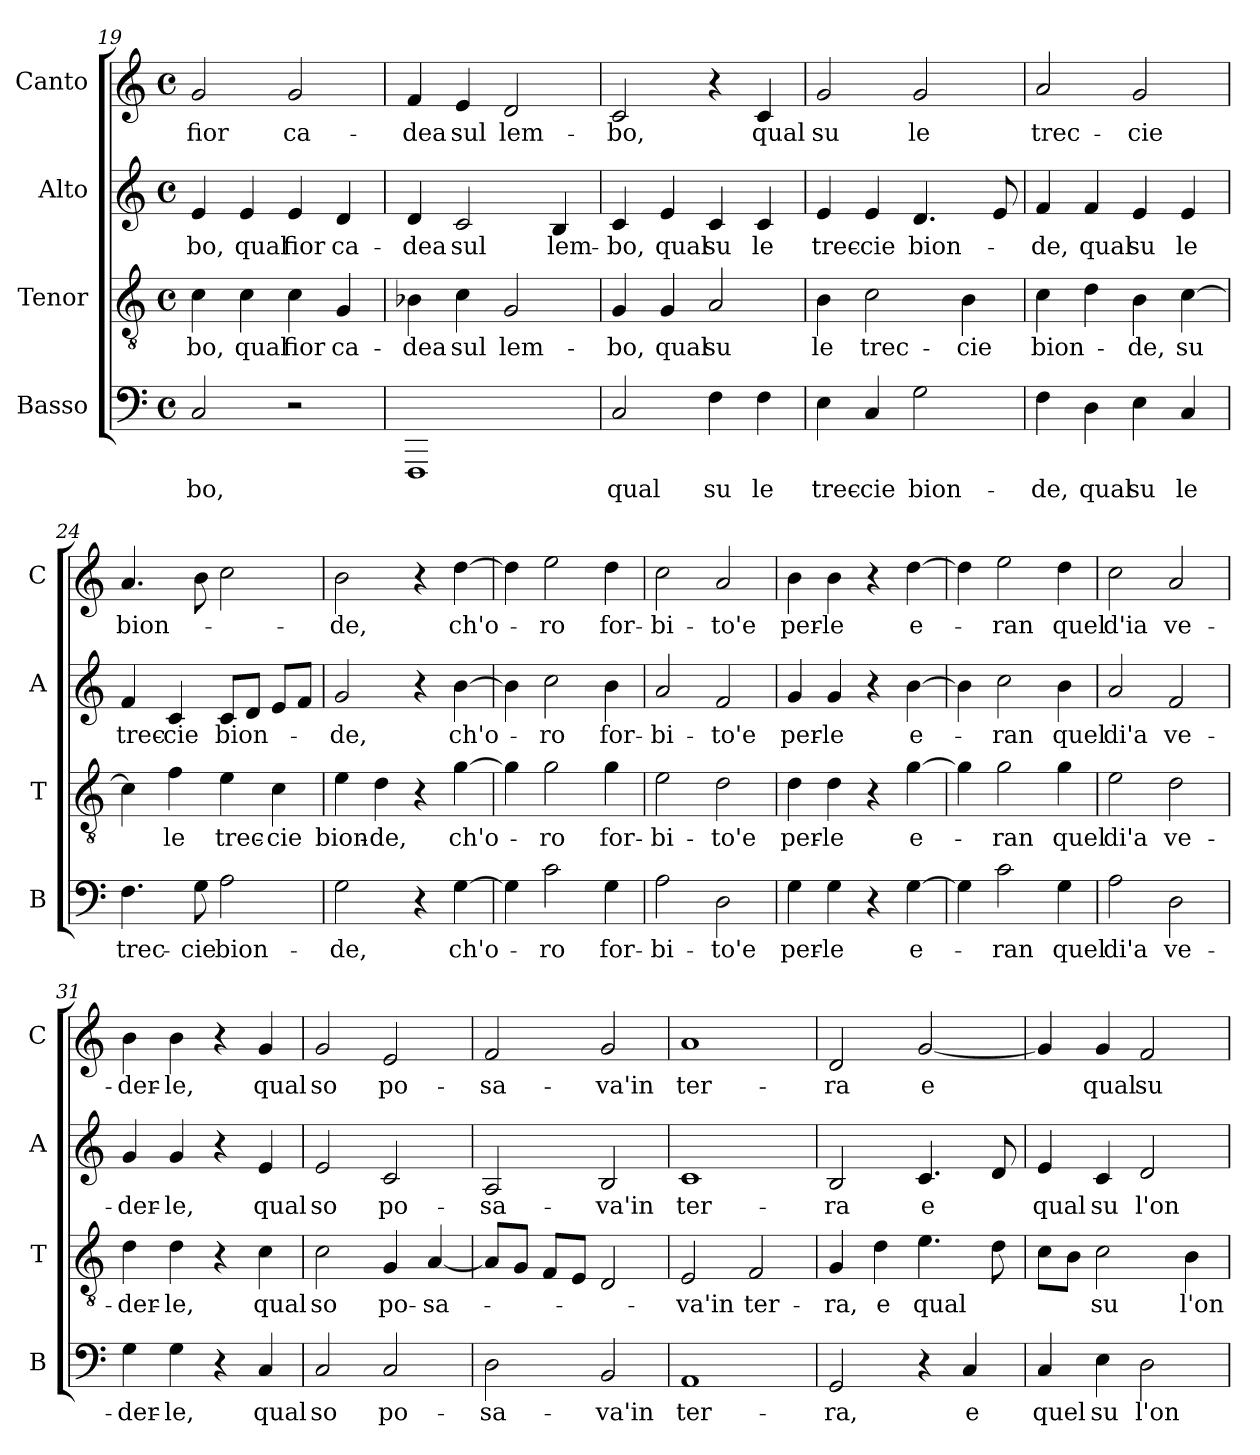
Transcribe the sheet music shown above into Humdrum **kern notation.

**kern	**text	**kern	**text	**kern	**text	**kern	**text
*part4	*part4	*part3	*part3	*part2	*part2	*part1	*part1
*staff4	*staff4	*staff3	*staff3	*staff2	*staff2	*staff1	*staff1
*I"Basso	*	*I"Tenor	*	*I"Alto	*	*I"Canto	*
*I'B	*	*I'T	*	*I'A	*	*I'C	*
*clefF4	*	*clefGv2	*	*clefG2	*	*clefG2	*
*k[]	*	*k[]	*	*k[]	*	*k[]	*
*C:	*	*C:	*	*C:	*	*C:	*
*M4/4	*	*M4/4	*	*M4/4	*	*M4/4	*
*met(c)	*	*met(c)	*	*met(c)	*	*met(c)	*
=19	=19	=19	=19	=19	=19	=19	=19
!	!LO:LY:b	!	!LO:LY:b	!	!LO:LY:b	!	!LO:LY:b
2C/	-bo,	4c\	-bo,	4e/	-bo,	2g/	fior
!	!	!	!LO:LY:b	!	!LO:LY:b	!	!
.	.	4c\	qual	4e/	qual	.	.
!	!	!	!LO:LY:b	!	!LO:LY:b	!	!LO:LY:b
2r	.	4c\	fior	4e/	fior	2g/	ca-
!	!	!	!LO:LY:b	!	!LO:LY:b	!	!
.	.	4G/	ca-	4d/	ca-	.	.
=20	=20	=20	=20	=20	=20	=20	=20
!	!	!	!LO:LY:b	!	!LO:LY:b	!	!LO:LY:b
1FFF	.	4B-X\	-dea	4d/	-dea	4f/	-dea
!	!	!	!LO:LY:b	!	!LO:LY:b	!	!LO:LY:b
.	.	4c\	sul	2c/	sul	4e/	sul
!	!	!	!LO:LY:b	!	!	!	!LO:LY:b
.	.	2G/	lem-	.	.	2d/	lem-
!	!	!	!	!	!LO:LY:b	!	!
.	.	.	.	4B/	lem-	.	.
=21	=21	=21	=21	=21	=21	=21	=21
!	!LO:LY:b	!	!LO:LY:b	!	!LO:LY:b	!	!LO:LY:b
2C/	qual	4G/	-bo,	4c/	-bo,	2c/	-bo,
!	!	!	!LO:LY:b	!	!LO:LY:b	!	!
.	.	4G/	qual	4e/	qual	.	.
!	!LO:LY:b	!	!LO:LY:b	!	!LO:LY:b	!	!
4F\	su	2A/	su	4c/	su	4r	.
!	!LO:LY:b	!	!	!	!LO:LY:b	!	!LO:LY:b
4F\	le	.	.	4c/	le	4c/	qual
=22	=22	=22	=22	=22	=22	=22	=22
!	!LO:LY:b	!	!LO:LY:b	!	!LO:LY:b	!	!LO:LY:b
4E\	trec-	4B\	le	4e/	trec-	2g/	su
!	!LO:LY:b	!	!LO:LY:b	!	!LO:LY:b	!	!
4C/	-cie	2c\	trec-	4e/	-cie	.	.
!	!LO:LY:b	!	!	!	!LO:LY:b	!	!LO:LY:b
2G\	bion-	.	.	4.d/	bion-	2g/	le
!	!	!	!LO:LY:b	!	!	!	!
.	.	4B\	-cie	.	.	.	.
.	.	.	.	8e/	.	.	.
!!LO:LB:g=z
=23	=23	=23	=23	=23	=23	=23	=23
!	!LO:LY:b	!	!LO:LY:b	!	!LO:LY:b	!	!LO:LY:b
4F\	-de,	4c\	bion-	4f/	-de,	2a/	trec-
!	!LO:LY:b	!	!	!	!LO:LY:b	!	!
4D\	qual	4d\	.	4f/	qual	.	.
!	!LO:LY:b	!	!LO:LY:b	!	!LO:LY:b	!	!LO:LY:b
4E\	su	4B\	-de,	4e/	su	2g/	-cie
!	!LO:LY:b	!	!LO:LY:b	!	!LO:LY:b	!	!
4C/	le	[4c\	su	4e/	le	.	.
=24	=24	=24	=24	=24	=24	=24	=24
!	!LO:LY:b	!	!	!	!LO:LY:b	!	!LO:LY:b
4.F\	trec-	4c\]	.	4f/	trec-	4.a/	bion-
!	!	!	!LO:LY:b	!	!LO:LY:b	!	!
.	.	4f\	le	4c/	-cie	.	.
!	!LO:LY:b	!	!	!	!	!	!
8G\	-cie	.	.	.	.	8b\	.
!	!LO:LY:b	!	!LO:LY:b	!	!LO:LY:b	!	!
2A\	bion-	4e\	trec-	8c/L	bion-	2cc\	.
.	.	.	.	8d/J	.	.	.
!	!	!	!LO:LY:b	!	!	!	!
.	.	4c\	-cie	8e/L	.	.	.
.	.	.	.	8f/J	.	.	.
=25	=25	=25	=25	=25	=25	=25	=25
!	!LO:LY:b	!	!LO:LY:b	!	!LO:LY:b	!	!LO:LY:b
2G\	-de,	4e\	bion-	2g/	-de,	2b\	-de,
!	!	!	!LO:LY:b	!	!	!	!
.	.	4d\	-de,	.	.	.	.
4r	.	4r	.	4r	.	4r	.
!	!LO:LY:b	!	!LO:LY:b	!	!LO:LY:b	!	!LO:LY:b
[4G\	ch'o-	[4g\	ch'o-	[4b\	ch'o-	[4dd\	ch'o-
=26	=26	=26	=26	=26	=26	=26	=26
4G\]	.	4g\]	.	4b\]	.	4dd\]	.
!	!LO:LY:b	!	!LO:LY:b	!	!LO:LY:b	!	!LO:LY:b
2c\	-ro	2g\	-ro	2cc\	-ro	2ee\	-ro
!	!LO:LY:b	!	!LO:LY:b	!	!LO:LY:b	!	!LO:LY:b
4G\	for-	4g\	for-	4b\	for-	4dd\	for-
=27	=27	=27	=27	=27	=27	=27	=27
!	!LO:LY:b	!	!LO:LY:b	!	!LO:LY:b	!	!LO:LY:b
2A\	-bi-	2e\	-bi-	2a/	-bi-	2cc\	-bi-
!	!LO:LY:b	!	!LO:LY:b	!	!LO:LY:b	!	!LO:LY:b
2D\	-to'e	2d\	-to'e	2f/	-to'e	2a/	-to'e
=28	=28	=28	=28	=28	=28	=28	=28
!	!LO:LY:b	!	!LO:LY:b	!	!LO:LY:b	!	!LO:LY:b
4G\	per-	4d\	per-	4g/	per-	4b\	per-
!	!LO:LY:b	!	!LO:LY:b	!	!LO:LY:b	!	!LO:LY:b
4G\	-le	4d\	-le	4g/	-le	4b\	-le
4r	.	4r	.	4r	.	4r	.
!	!LO:LY:b	!	!LO:LY:b	!	!LO:LY:b	!	!LO:LY:b
[4G\	e-	[4g\	e-	[4b\	e-	[4dd\	e-
!!LO:LB:g=z
=29	=29	=29	=29	=29	=29	=29	=29
4G\]	.	4g\]	.	4b\]	.	4dd\]	.
!	!LO:LY:b	!	!LO:LY:b	!	!LO:LY:b	!	!LO:LY:b
2c\	-ran	2g\	-ran	2cc\	-ran	2ee\	-ran
!	!LO:LY:b	!	!LO:LY:b	!	!LO:LY:b	!	!LO:LY:b
4G\	quel	4g\	quel	4b\	quel	4dd\	quel
=30	=30	=30	=30	=30	=30	=30	=30
!	!LO:LY:b	!	!LO:LY:b	!	!LO:LY:b	!	!LO:LY:b
2A\	di'a	2e\	di'a	2a/	di'a	2cc\	d'ia
!	!LO:LY:b	!	!LO:LY:b	!	!LO:LY:b	!	!LO:LY:b
2D\	ve-	2d\	ve-	2f/	ve-	2a/	ve-
=31	=31	=31	=31	=31	=31	=31	=31
!	!LO:LY:b	!	!LO:LY:b	!	!LO:LY:b	!	!LO:LY:b
4G\	-der-	4d\	-der-	4g/	-der-	4b\	-der-
!	!LO:LY:b	!	!LO:LY:b	!	!LO:LY:b	!	!LO:LY:b
4G\	-le,	4d\	-le,	4g/	-le,	4b\	-le,
4r	.	4r	.	4r	.	4r	.
!	!LO:LY:b	!	!LO:LY:b	!	!LO:LY:b	!	!LO:LY:b
4C/	qual	4c\	qual	4e/	qual	4g/	qual
=32	=32	=32	=32	=32	=32	=32	=32
!	!LO:LY:b	!	!LO:LY:b	!	!LO:LY:b	!	!LO:LY:b
2C/	so	2c\	so	2e/	so	2g/	so
!	!LO:LY:b	!	!LO:LY:b	!	!LO:LY:b	!	!LO:LY:b
2C/	po-	4G/	po-	2c/	po-	2e/	po-
!	!	!	!LO:LY:b	!	!	!	!
.	.	[4A/	-sa-	.	.	.	.
=33	=33	=33	=33	=33	=33	=33	=33
!	!LO:LY:b	!	!	!	!LO:LY:b	!	!LO:LY:b
2D\	-sa-	8A/L]	.	2A/	-sa-	2f/	-sa-
.	.	8G/J	.	.	.	.	.
.	.	8F/L	.	.	.	.	.
.	.	8E/J	.	.	.	.	.
!	!LO:LY:b	!	!	!	!LO:LY:b	!	!LO:LY:b
2BB/	-va'in	2D/	.	2B/	-va'in	2g/	-va'in
=34	=34	=34	=34	=34	=34	=34	=34
!	!LO:LY:b	!	!LO:LY:b	!	!LO:LY:b	!	!LO:LY:b
1AA	ter-	2E/	-va'in	1c	ter-	1a	ter-
!	!	!	!LO:LY:b	!	!	!	!
.	.	2F/	ter-	.	.	.	.
!!LO:PB:g=z
=35	=35	=35	=35	=35	=35	=35	=35
!	!LO:LY:b	!	!LO:LY:b	!	!LO:LY:b	!	!LO:LY:b
2GG/	-ra,	4G/	-ra,	2B/	-ra	2d/	-ra
!	!	!	!LO:LY:b	!	!	!	!
.	.	4d\	e	.	.	.	.
!	!	!	!LO:LY:b	!	!LO:LY:b	!	!LO:LY:b
4r	.	4.e\	qual	4.c/	e	[2g/	e
!	!LO:LY:b	!	!	!	!	!	!
4C/	e	.	.	.	.	.	.
.	.	8d\	.	8d/	.	.	.
=36	=36	=36	=36	=36	=36	=36	=36
!	!LO:LY:b	!	!	!	!LO:LY:b	!	!
4C/	quel	8c\L	.	4e/	qual	4g/]	.
.	.	8B\J	.	.	.	.	.
!	!LO:LY:b	!	!LO:LY:b	!	!LO:LY:b	!	!LO:LY:b
4E\	su	2c\	su	4c/	su	4g/	qual
!	!LO:LY:b	!	!	!	!LO:LY:b	!	!LO:LY:b
2D\	l'on-	.	.	2d/	l'on-	2f/	su
!	!	!	!LO:LY:b	!	!	!	!
.	.	4B\	l'on-	.	.	.	.
=	=	=	=	=	=	=	=
*-	*-	*-	*-	*-	*-	*-	*-
